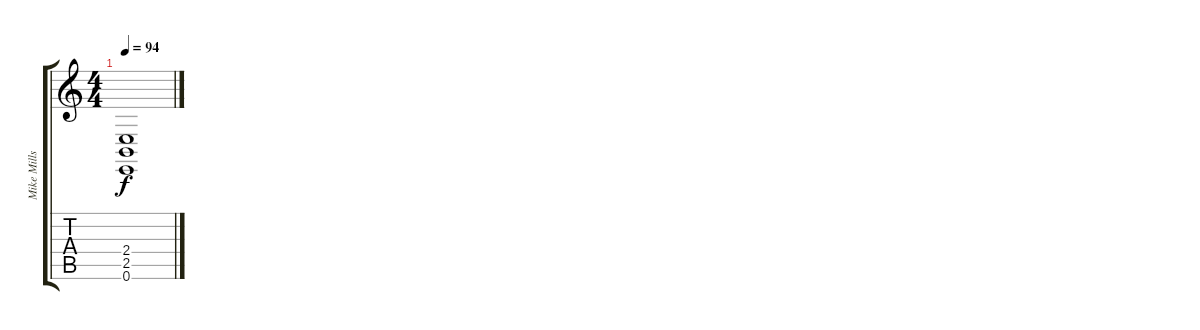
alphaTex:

\track ("Mike Mills - Keyboards" "Mike Mills") {instrument lead1square}
\staff {score tabs}
\tuning (E4 B3 G3 D3 A2 E2) {hide}
\ts (4 4)
\tempo 94
\clef g2
\ks c
(2.4{t} 2.5{t} 0.6{t}).1{dy f}
